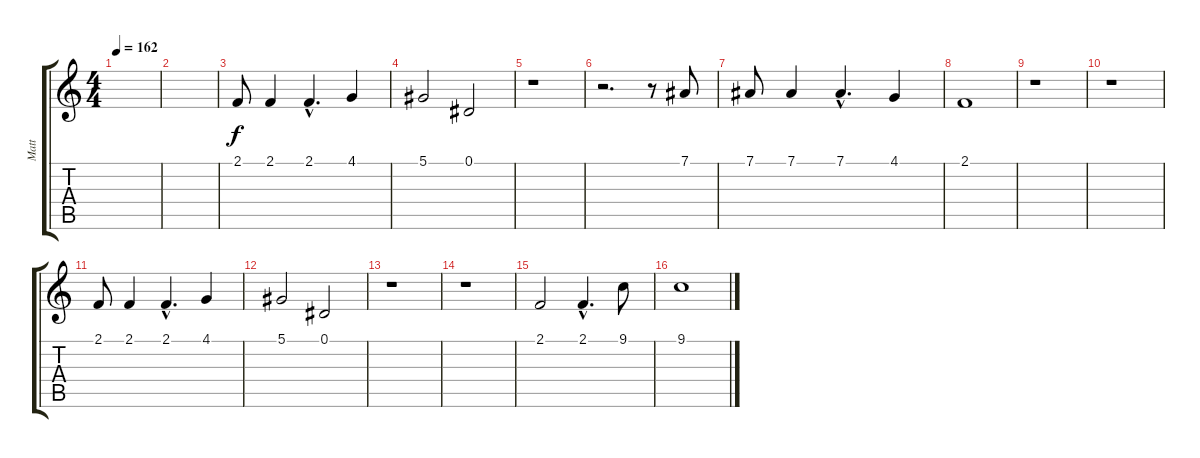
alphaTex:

\track ("Matt" "Matt") {instrument lead1square}
\staff {score tabs}
\tuning (Eb4 Bb3 Gb3 Db3 Ab2 Eb2) {hide}
\ts (4 4)
\tempo 162
\clef g2
\ks c
|
|
2.1.8 2.1.4 2.1{hac}.4{d} 4.1.4 |
5.1.2 0.1.2 |
r.1 |
r.2{d} r.8 7.1.8 |
7.1.8 7.1.4 7.1{hac}.4{d} 4.1.4 |
2.1.1 |
r.1 |
r.1 |
2.1.8 2.1.4 2.1{hac}.4{d} 4.1.4 |
5.1.2 0.1.2 |
r.1 |
r.1 |
2.1.2 2.1{hac}.4{d} 9.1.8 |
9.1.1
